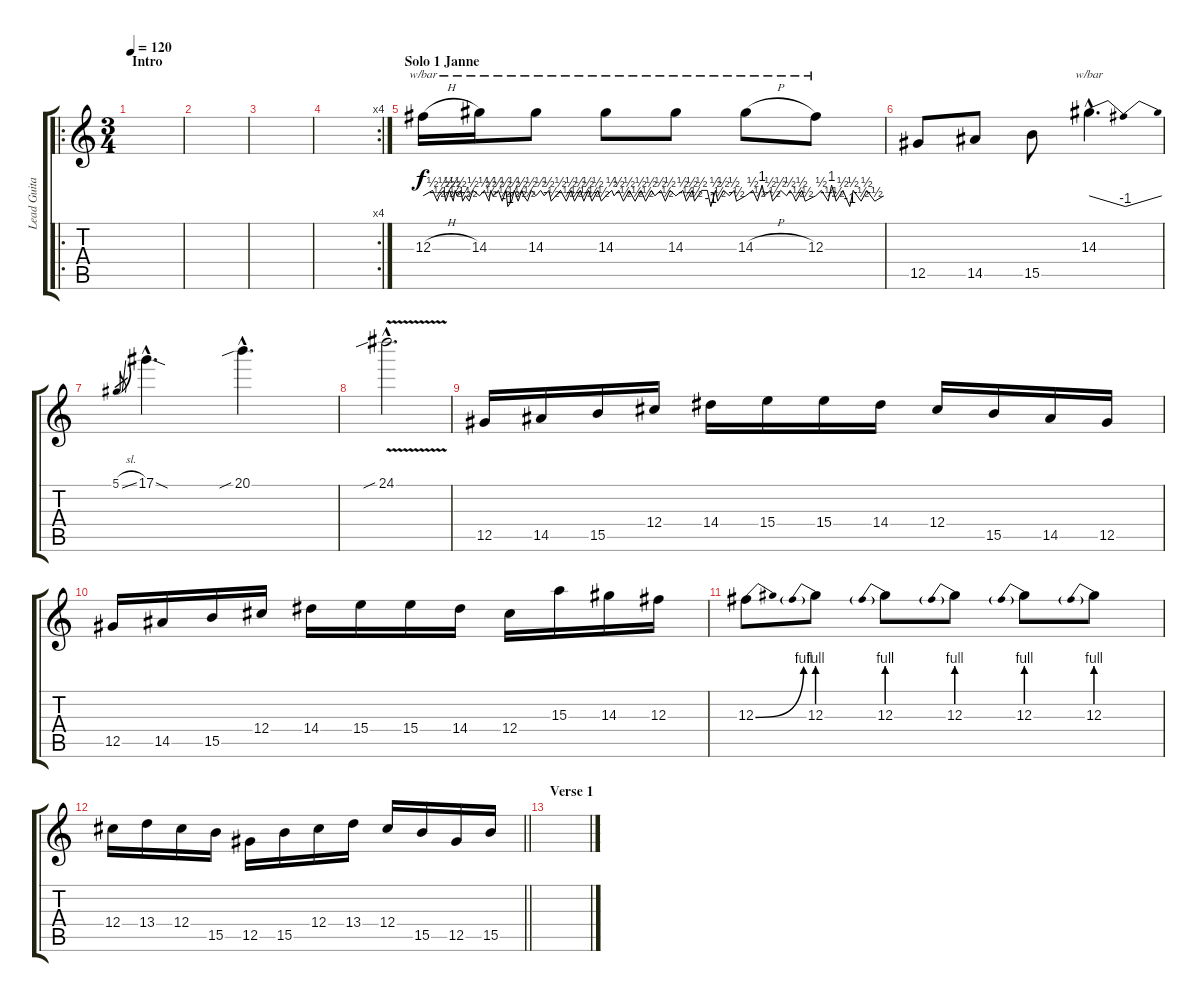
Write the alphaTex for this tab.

\track ("Lead Guitar 1 (Janne)" "Lead Guita") {instrument distortionguitar}
\staff {score tabs}
\tuning (Eb4 Bb3 Gb3 Db3 Ab2 Eb2) {hide}
\ro
\ts (3 4)
\section ("" "Intro")
\tempo 120
\clef g2
\ks c
|
|
|
\rc 4
|
\section ("" "Solo 1 Janne")
12.3{h}.16{tbe (custom default 0 0 10 2 15 -2 17 0 22 2 24 -2 28 2 30 0 32 -2 34 2 36 0 40 2 42 -2 45 0 49 -2 53 2 60 0)} 14.3.16{tbe (custom default 0 0 5 2 10 -2 12 2 14 0 20 2 24 -2 28 2 30 -4 34 -2 37 2 41 -2 43 0 45 2 47 0 51 -2 55 2 60 0)} 14.3.8{tbe (custom default 0 0 4 2 7 0 11 2 13 -2 17 0 21 2 26 -2 30 2 33 -2 38 2 41 -2 45 2 48 -2 53 2 56 -2 60 0)} 14.3.8{tbe (custom default 0 0 5 2 7 0 11 2 15 -2 20 2 25 -2 30 2 34 -2 39 2 42 0 47 2 51 -2 55 2 60 0)} 14.3.8{tbe (custom default 0 0 6 2 9 -2 14 2 16 -2 22 2 27 2 30 -4 34 2 36 -2 41 2 46 0 50 2 52 -2 60 0)} 14.3{h}.8{tbe (custom default 0 0 6 2 10 -2 14 4 16 0 21 2 23 -2 30 2 35 0 38 2 41 0 43 -2 48 2 51 -2 60 0)} 12.3.8{tbe (custom default 0 0 5 2 11 -2 14 4 18 -2 24 2 30 -4 33 2 40 -2 45 2 52 -2 60 0)} |
12.5.8 14.5.8 15.5.8 14.3{hac}.4{d tbe (dip default 0 0 30 -4 60 0)} |
5.1{sl}.8{gr} 17.1{sod hac}.4{d} 20.1{sib hac}.4{d} |
24.1{v sib hac}.2{d} |
12.5.16 14.5.16 15.5.16 12.4.16 14.4.16 15.4.16 15.4.16 14.4.16 12.4.16 15.5.16 14.5.16 12.5.16 |
12.5.16 14.5.16 15.5.16 12.4.16 14.4.16 15.4.16 15.4.16 14.4.16 12.4.16 15.3.16 14.3.16 12.3.16 |
12.3{be (bend 0 0 60 4)}.8 12.3{be (prebend 0 4 60 4)}.8 12.3{be (prebend 0 4 60 4)}.8 12.3{be (prebend 0 4 60 4)}.8 12.3{be (prebend 0 4 60 4)}.8 12.3{be (prebend 0 4 60 4)}.8 |
\barLineRight lightlight
12.4.16 13.4.16 12.4.16 15.5.16 12.5.16 15.5.16 12.4.16 13.4.16 12.4.16 15.5.16 12.5.16 15.5.16 |
\section ("" "Verse 1")
